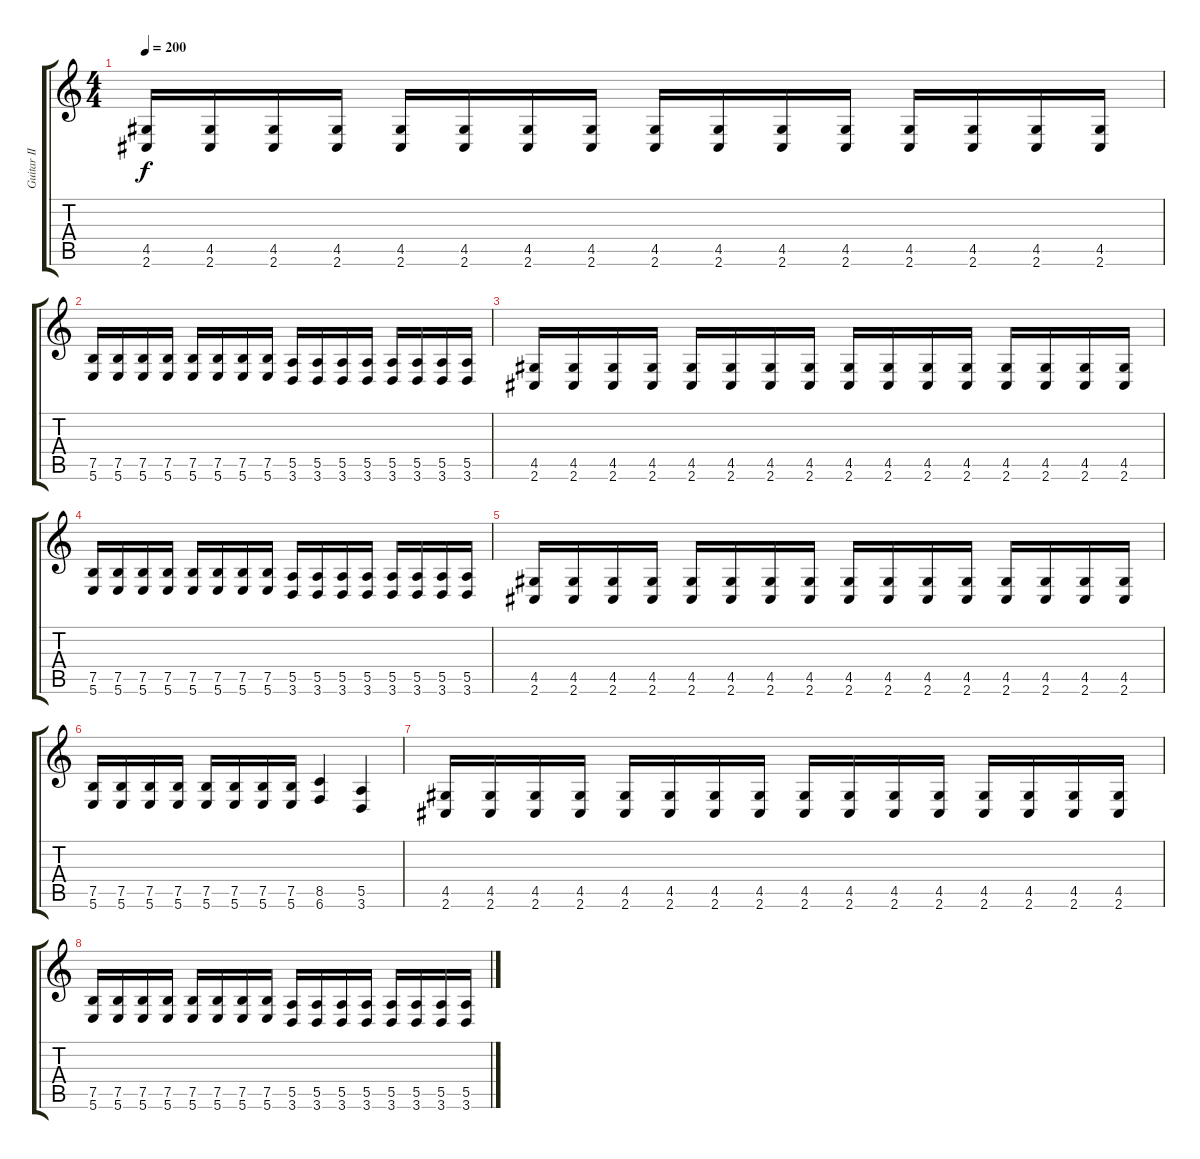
\track ("Guitar II" "Guitar II") {instrument distortionguitar}
\staff {score tabs}
\tuning (B3 Gb3 D3 A2 E2 B1) {hide}
\ts (4 4)
\tempo 200
\clef g2
\ks c
(4.5 2.6).16{dy f} (4.5 2.6).16 (4.5 2.6).16 (4.5 2.6).16 (4.5 2.6).16 (4.5 2.6).16 (4.5 2.6).16 (4.5 2.6).16 (4.5 2.6).16 (4.5 2.6).16 (4.5 2.6).16 (4.5 2.6).16 (4.5 2.6).16 (4.5 2.6).16 (4.5 2.6).16 (4.5 2.6).16 |
(7.5 5.6).16 (7.5 5.6).16 (7.5 5.6).16 (7.5 5.6).16 (7.5 5.6).16 (7.5 5.6).16 (7.5 5.6).16 (7.5 5.6).16 (5.5 3.6).16 (5.5 3.6).16 (5.5 3.6).16 (5.5 3.6).16 (5.5 3.6).16 (5.5 3.6).16 (5.5 3.6).16 (5.5 3.6).16 |
(4.5 2.6).16 (4.5 2.6).16 (4.5 2.6).16 (4.5 2.6).16 (4.5 2.6).16 (4.5 2.6).16 (4.5 2.6).16 (4.5 2.6).16 (4.5 2.6).16 (4.5 2.6).16 (4.5 2.6).16 (4.5 2.6).16 (4.5 2.6).16 (4.5 2.6).16 (4.5 2.6).16 (4.5 2.6).16 |
(7.5 5.6).16 (7.5 5.6).16 (7.5 5.6).16 (7.5 5.6).16 (7.5 5.6).16 (7.5 5.6).16 (7.5 5.6).16 (7.5 5.6).16 (5.5 3.6).16 (5.5 3.6).16 (5.5 3.6).16 (5.5 3.6).16 (5.5 3.6).16 (5.5 3.6).16 (5.5 3.6).16 (5.5 3.6).16 |
(4.5 2.6).16 (4.5 2.6).16 (4.5 2.6).16 (4.5 2.6).16 (4.5 2.6).16 (4.5 2.6).16 (4.5 2.6).16 (4.5 2.6).16 (4.5 2.6).16 (4.5 2.6).16 (4.5 2.6).16 (4.5 2.6).16 (4.5 2.6).16 (4.5 2.6).16 (4.5 2.6).16 (4.5 2.6).16 |
(7.5 5.6).16 (7.5 5.6).16 (7.5 5.6).16 (7.5 5.6).16 (7.5 5.6).16 (7.5 5.6).16 (7.5 5.6).16 (7.5 5.6).16 (8.5 6.6).4 (5.5 3.6).4 |
(4.5 2.6).16 (4.5 2.6).16 (4.5 2.6).16 (4.5 2.6).16 (4.5 2.6).16 (4.5 2.6).16 (4.5 2.6).16 (4.5 2.6).16 (4.5 2.6).16 (4.5 2.6).16 (4.5 2.6).16 (4.5 2.6).16 (4.5 2.6).16 (4.5 2.6).16 (4.5 2.6).16 (4.5 2.6).16 |
(7.5 5.6).16 (7.5 5.6).16 (7.5 5.6).16 (7.5 5.6).16 (7.5 5.6).16 (7.5 5.6).16 (7.5 5.6).16 (7.5 5.6).16 (5.5 3.6).16 (5.5 3.6).16 (5.5 3.6).16 (5.5 3.6).16 (5.5 3.6).16 (5.5 3.6).16 (5.5 3.6).16 (5.5 3.6).16
